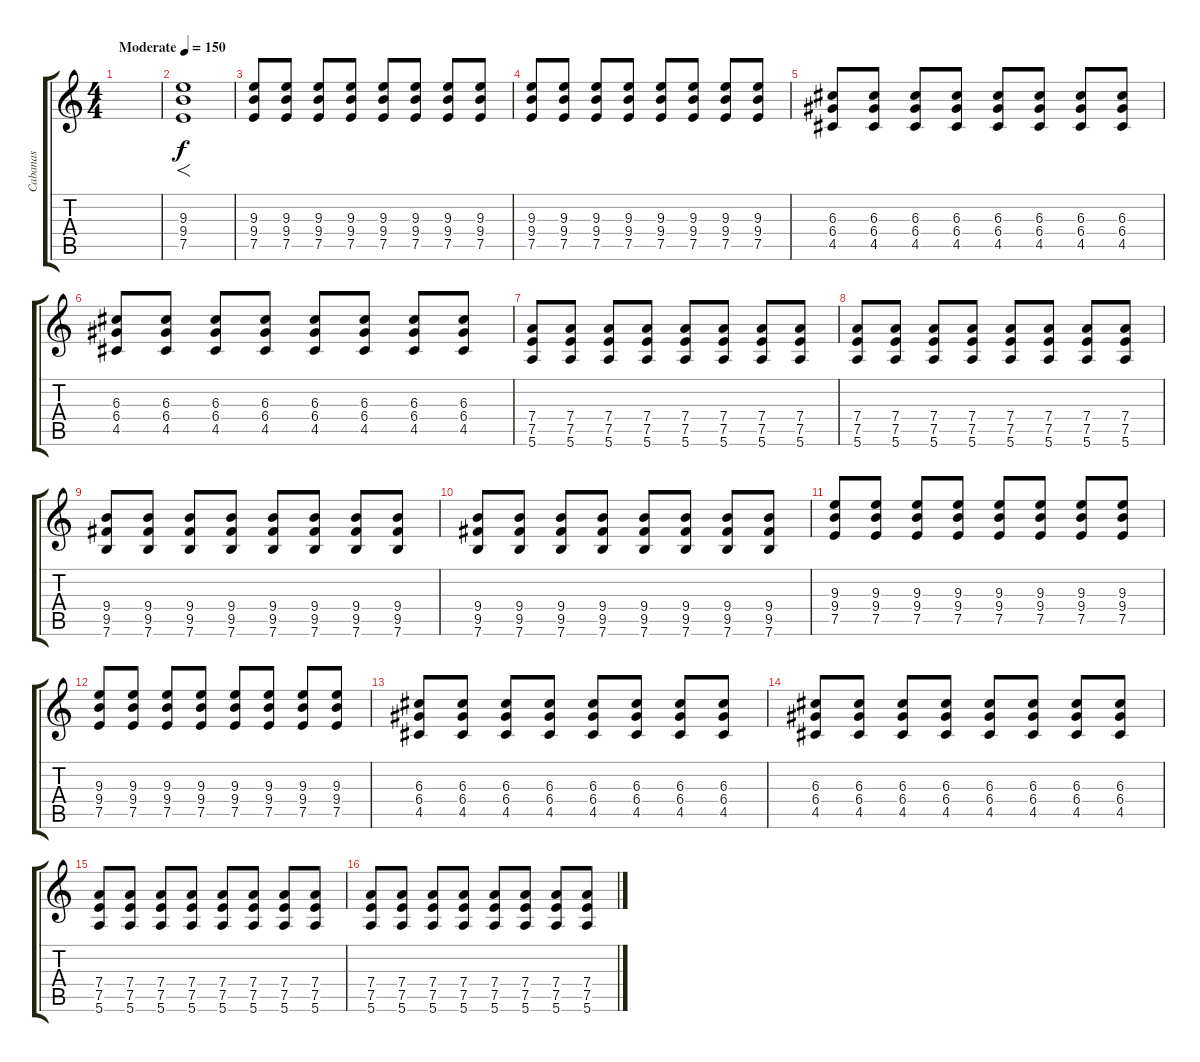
\track ("Cabanas" "Cabanas") {instrument overdrivenguitar}
\staff {score tabs}
\tuning (E4 B3 G3 D3 A2 E2) {hide}
\ts (4 4)
\tempo (150 "Moderate")
\clef g2
\ks c
|
(9.3 9.4 7.5).1{f} |
(9.3 9.4 7.5).8 (9.3 9.4 7.5).8 (9.3 9.4 7.5).8 (9.3 9.4 7.5).8 (9.3 9.4 7.5).8 (9.3 9.4 7.5).8 (9.3 9.4 7.5).8 (9.3 9.4 7.5).8 |
(9.3 9.4 7.5).8 (9.3 9.4 7.5).8 (9.3 9.4 7.5).8 (9.3 9.4 7.5).8 (9.3 9.4 7.5).8 (9.3 9.4 7.5).8 (9.3 9.4 7.5).8 (9.3 9.4 7.5).8 |
(6.3 6.4 4.5).8 (6.3 6.4 4.5).8 (6.3 6.4 4.5).8 (6.3 6.4 4.5).8 (6.3 6.4 4.5).8 (6.3 6.4 4.5).8 (6.3 6.4 4.5).8 (6.3 6.4 4.5).8 |
(6.3 6.4 4.5).8 (6.3 6.4 4.5).8 (6.3 6.4 4.5).8 (6.3 6.4 4.5).8 (6.3 6.4 4.5).8 (6.3 6.4 4.5).8 (6.3 6.4 4.5).8 (6.3 6.4 4.5).8 |
(7.4 7.5 5.6).8 (7.4 7.5 5.6).8 (7.4 7.5 5.6).8 (7.4 7.5 5.6).8 (7.4 7.5 5.6).8 (7.4 7.5 5.6).8 (7.4 7.5 5.6).8 (7.4 7.5 5.6).8 |
(7.4 7.5 5.6).8 (7.4 7.5 5.6).8 (7.4 7.5 5.6).8 (7.4 7.5 5.6).8 (7.4 7.5 5.6).8 (7.4 7.5 5.6).8 (7.4 7.5 5.6).8 (7.4 7.5 5.6).8 |
(9.4 9.5 7.6).8 (9.4 9.5 7.6).8 (9.4 9.5 7.6).8 (9.4 9.5 7.6).8 (9.4 9.5 7.6).8 (9.4 9.5 7.6).8 (9.4 9.5 7.6).8 (9.4 9.5 7.6).8 |
(9.4 9.5 7.6).8 (9.4 9.5 7.6).8 (9.4 9.5 7.6).8 (9.4 9.5 7.6).8 (9.4 9.5 7.6).8 (9.4 9.5 7.6).8 (9.4 9.5 7.6).8 (9.4 9.5 7.6).8 |
(9.3 9.4 7.5).8 (9.3 9.4 7.5).8 (9.3 9.4 7.5).8 (9.3 9.4 7.5).8 (9.3 9.4 7.5).8 (9.3 9.4 7.5).8 (9.3 9.4 7.5).8 (9.3 9.4 7.5).8 |
(9.3 9.4 7.5).8 (9.3 9.4 7.5).8 (9.3 9.4 7.5).8 (9.3 9.4 7.5).8 (9.3 9.4 7.5).8 (9.3 9.4 7.5).8 (9.3 9.4 7.5).8 (9.3 9.4 7.5).8 |
(6.3 6.4 4.5).8 (6.3 6.4 4.5).8 (6.3 6.4 4.5).8 (6.3 6.4 4.5).8 (6.3 6.4 4.5).8 (6.3 6.4 4.5).8 (6.3 6.4 4.5).8 (6.3 6.4 4.5).8 |
(6.3 6.4 4.5).8 (6.3 6.4 4.5).8 (6.3 6.4 4.5).8 (6.3 6.4 4.5).8 (6.3 6.4 4.5).8 (6.3 6.4 4.5).8 (6.3 6.4 4.5).8 (6.3 6.4 4.5).8 |
(7.4 7.5 5.6).8 (7.4 7.5 5.6).8 (7.4 7.5 5.6).8 (7.4 7.5 5.6).8 (7.4 7.5 5.6).8 (7.4 7.5 5.6).8 (7.4 7.5 5.6).8 (7.4 7.5 5.6).8 |
(7.4 7.5 5.6).8 (7.4 7.5 5.6).8 (7.4 7.5 5.6).8 (7.4 7.5 5.6).8 (7.4 7.5 5.6).8 (7.4 7.5 5.6).8 (7.4 7.5 5.6).8 (7.4 7.5 5.6).8
